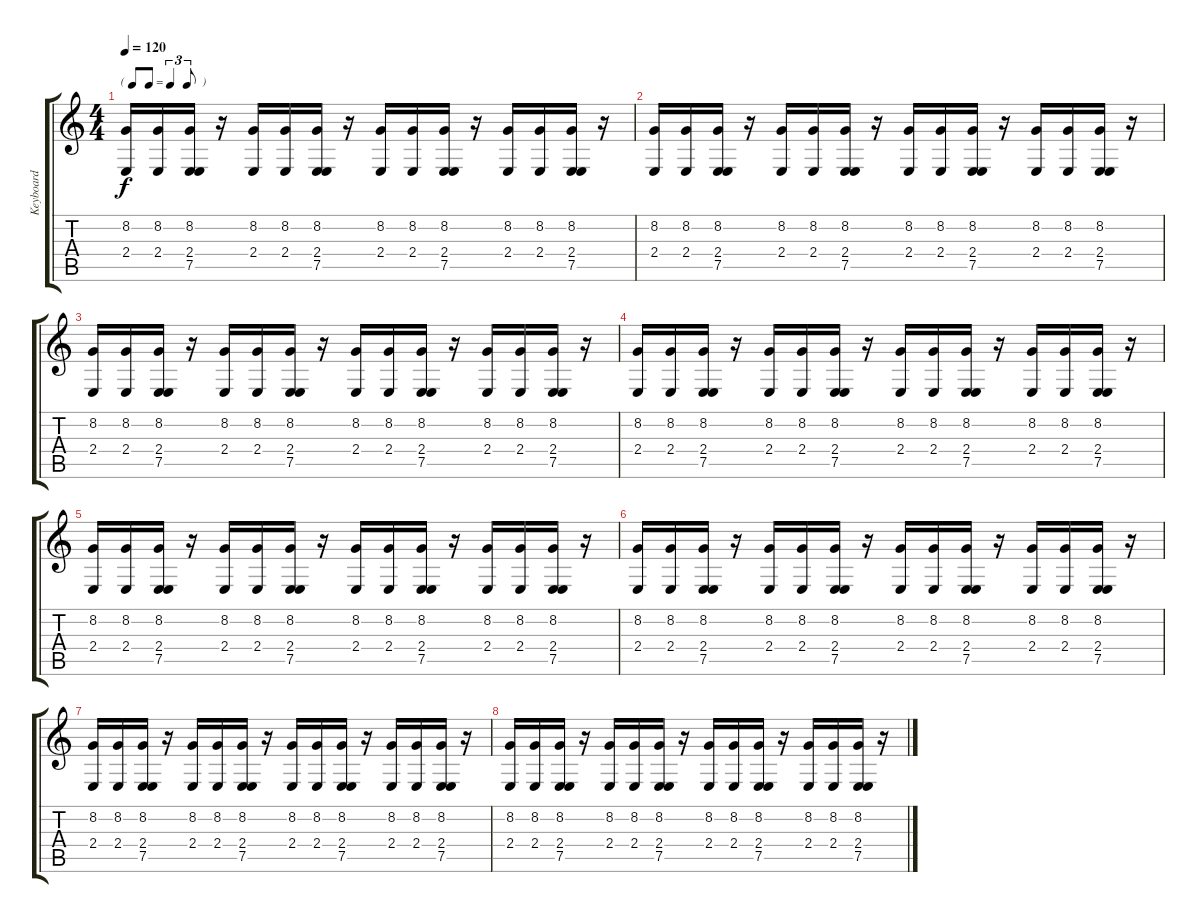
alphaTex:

\track ("Keyboard" "Keyboard") {instrument pad3polysynth}
\staff {score tabs}
\tuning (E4 B3 G3 D3 A2 E2) {hide}
\ts (4 4)
\tf triplet8th
\tempo 120
\clef g2
\ks c
(8.2 2.4).16{dy f} (8.2 2.4).16 (8.2 2.4 7.5).16 r.16 (8.2 2.4).16 (8.2 2.4).16 (8.2 2.4 7.5).16 r.16 (8.2 2.4).16 (8.2 2.4).16 (8.2 2.4 7.5).16 r.16 (8.2 2.4).16 (8.2 2.4).16 (8.2 2.4 7.5).16 r.16 |
(8.2 2.4).16 (8.2 2.4).16 (8.2 2.4 7.5).16 r.16 (8.2 2.4).16 (8.2 2.4).16 (8.2 2.4 7.5).16 r.16 (8.2 2.4).16 (8.2 2.4).16 (8.2 2.4 7.5).16 r.16 (8.2 2.4).16 (8.2 2.4).16 (8.2 2.4 7.5).16 r.16 |
(8.2 2.4).16 (8.2 2.4).16 (8.2 2.4 7.5).16 r.16 (8.2 2.4).16 (8.2 2.4).16 (8.2 2.4 7.5).16 r.16 (8.2 2.4).16 (8.2 2.4).16 (8.2 2.4 7.5).16 r.16 (8.2 2.4).16 (8.2 2.4).16 (8.2 2.4 7.5).16 r.16 |
(8.2 2.4).16 (8.2 2.4).16 (8.2 2.4 7.5).16 r.16 (8.2 2.4).16 (8.2 2.4).16 (8.2 2.4 7.5).16 r.16 (8.2 2.4).16 (8.2 2.4).16 (8.2 2.4 7.5).16 r.16 (8.2 2.4).16 (8.2 2.4).16 (8.2 2.4 7.5).16 r.16 |
(8.2 2.4).16 (8.2 2.4).16 (8.2 2.4 7.5).16 r.16 (8.2 2.4).16 (8.2 2.4).16 (8.2 2.4 7.5).16 r.16 (8.2 2.4).16 (8.2 2.4).16 (8.2 2.4 7.5).16 r.16 (8.2 2.4).16 (8.2 2.4).16 (8.2 2.4 7.5).16 r.16 |
(8.2 2.4).16 (8.2 2.4).16 (8.2 2.4 7.5).16 r.16 (8.2 2.4).16 (8.2 2.4).16 (8.2 2.4 7.5).16 r.16 (8.2 2.4).16 (8.2 2.4).16 (8.2 2.4 7.5).16 r.16 (8.2 2.4).16 (8.2 2.4).16 (8.2 2.4 7.5).16 r.16 |
(8.2 2.4).16 (8.2 2.4).16 (8.2 2.4 7.5).16 r.16 (8.2 2.4).16 (8.2 2.4).16 (8.2 2.4 7.5).16 r.16 (8.2 2.4).16 (8.2 2.4).16 (8.2 2.4 7.5).16 r.16 (8.2 2.4).16 (8.2 2.4).16 (8.2 2.4 7.5).16 r.16 |
(8.2 2.4).16 (8.2 2.4).16 (8.2 2.4 7.5).16 r.16 (8.2 2.4).16 (8.2 2.4).16 (8.2 2.4 7.5).16 r.16 (8.2 2.4).16 (8.2 2.4).16 (8.2 2.4 7.5).16 r.16 (8.2 2.4).16 (8.2 2.4).16 (8.2 2.4 7.5).16 r.16
